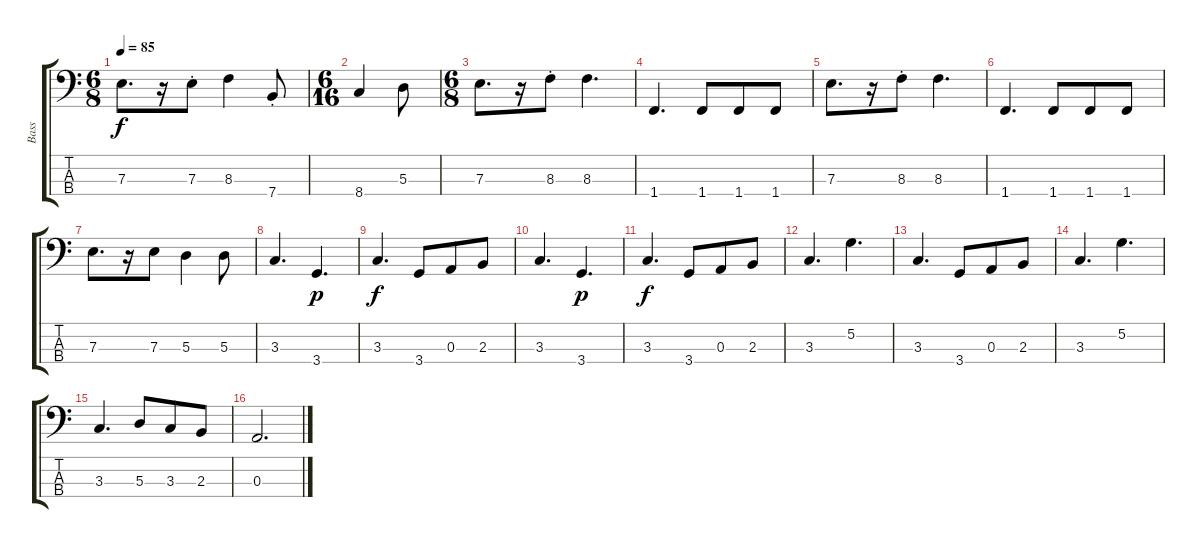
\track ("Bass" "Bass") {instrument electricbassfinger}
\staff {score tabs}
\tuning (G2 D2 A1 E1) {hide}
\ts (6 8)
\tempo 85
\clef f4
\ks c
7.3.8{d dy f} r.16 7.3{st}.8 8.3.4 7.4{st}.8 |
\ts (6 16)
8.4.4 5.3.8 |
\ts (6 8)
7.3.8{d} r.16 8.3{st}.8 8.3.4{d} |
1.4.4{d} 1.4.8 1.4.8 1.4.8 |
7.3.8{d} r.16 8.3{st}.8 8.3.4{d} |
1.4.4{d} 1.4.8 1.4.8 1.4.8 |
7.3.8{d} r.16 7.3.8 5.3.4 5.3.8 |
3.3.4{d} 3.4.4{d dy p} |
3.3.4{d dy f} 3.4.8 0.3.8 2.3.8 |
3.3.4{d} 3.4.4{d dy p} |
3.3.4{d dy f} 3.4.8 0.3.8 2.3.8 |
3.3.4{d} 5.2.4{d} |
3.3.4{d} 3.4.8 0.3.8 2.3.8 |
3.3.4{d} 5.2.4{d} |
3.3.4{d} 5.3.8 3.3.8 2.3.8 |
0.3.2{d}
